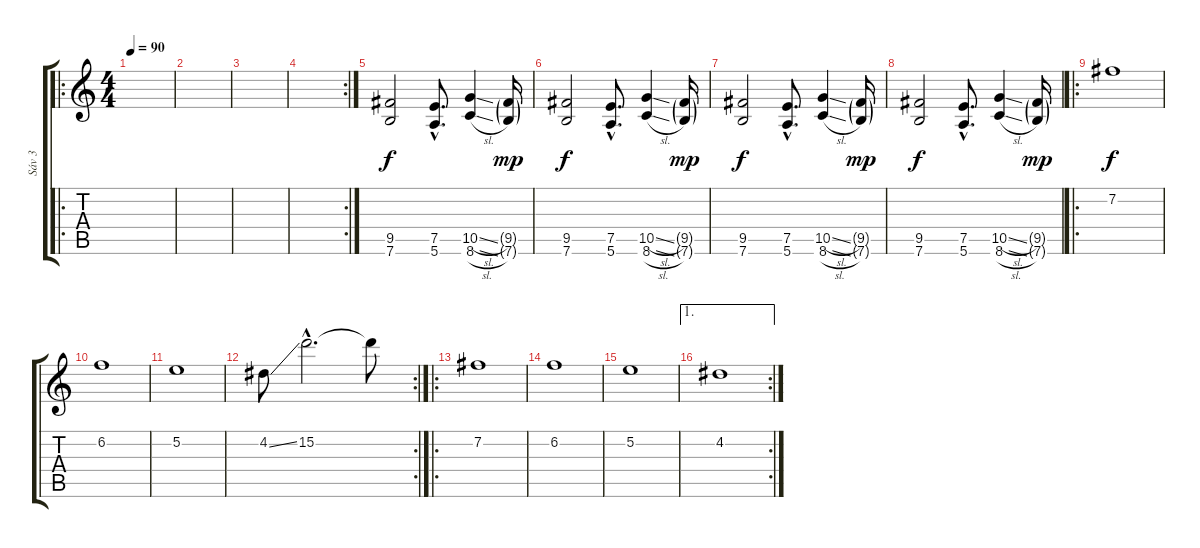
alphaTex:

\track ("Sáv 3" "Sáv 3") {instrument distortionguitar}
\staff {score tabs}
\tuning (E4 B3 G3 D3 A2 E2) {hide}
\ro
\ts (4 4)
\tempo 90
\clef g2
\ks c
|
|
|
\rc 2
|
(9.5 7.6).2 (7.5{hac} 5.6{hac}).8{d} (10.5{sl} 8.6{sl}).4 (9.5{g} 7.6{g}).16{dy mp} |
(9.5 7.6).2{dy f} (7.5{hac} 5.6{hac}).8{d} (10.5{sl} 8.6{sl}).4 (9.5{g} 7.6{g}).16{dy mp} |
(9.5 7.6).2{dy f} (7.5{hac} 5.6{hac}).8{d} (10.5{sl} 8.6{sl}).4 (9.5{g} 7.6{g}).16{dy mp} |
(9.5 7.6).2{dy f} (7.5{hac} 5.6{hac}).8{d} (10.5{sl} 8.6{sl}).4 (9.5{g} 7.6{g}).16{dy mp} |
\ro
7.2.1{dy f} |
6.2.1 |
5.2.1 |
\rc 2
4.2{ss}.8 15.2{hac}.2{d} 15.2{t}.8 |
\ro
7.2.1 |
6.2.1 |
5.2.1 |
\ae 1
\rc 2
4.2.1
